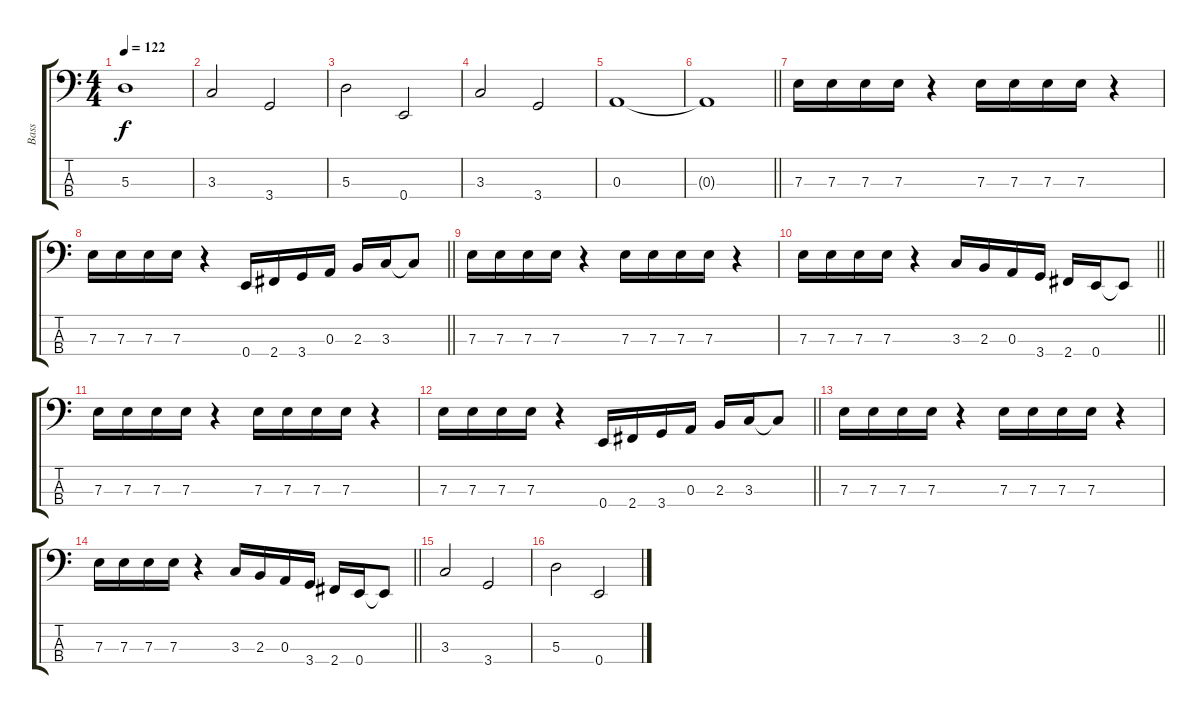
\track ("Bass" "Bass") {instrument electricbassfinger}
\staff {score tabs}
\tuning (G2 D2 A1 E1) {hide}
\ts (4 4)
\tempo 122
\clef f4
\ks c
5.3.1{dy f} |
3.3.2 3.4.2 |
5.3.2 0.4.2 |
3.3.2 3.4.2 |
0.3.1 |
\barLineRight lightlight
0.3{t}.1 |
7.3.16 7.3.16 7.3.16 7.3.16 r.4 7.3.16 7.3.16 7.3.16 7.3.16 r.4 |
\barLineRight lightlight
7.3.16 7.3.16 7.3.16 7.3.16 r.4 0.4.16 2.4.16 3.4.16 0.3.16 2.3.16 3.3.16 3.3{t}.8 |
7.3.16 7.3.16 7.3.16 7.3.16 r.4 7.3.16 7.3.16 7.3.16 7.3.16 r.4 |
\barLineRight lightlight
7.3.16 7.3.16 7.3.16 7.3.16 r.4 3.3.16 2.3.16 0.3.16 3.4.16 2.4.16 0.4.16 0.4{t}.8 |
7.3.16 7.3.16 7.3.16 7.3.16 r.4 7.3.16 7.3.16 7.3.16 7.3.16 r.4 |
\barLineRight lightlight
7.3.16 7.3.16 7.3.16 7.3.16 r.4 0.4.16 2.4.16 3.4.16 0.3.16 2.3.16 3.3.16 3.3{t}.8 |
7.3.16 7.3.16 7.3.16 7.3.16 r.4 7.3.16 7.3.16 7.3.16 7.3.16 r.4 |
\barLineRight lightlight
7.3.16 7.3.16 7.3.16 7.3.16 r.4 3.3.16 2.3.16 0.3.16 3.4.16 2.4.16 0.4.16 0.4{t}.8 |
3.3.2 3.4.2 |
5.3.2 0.4.2
